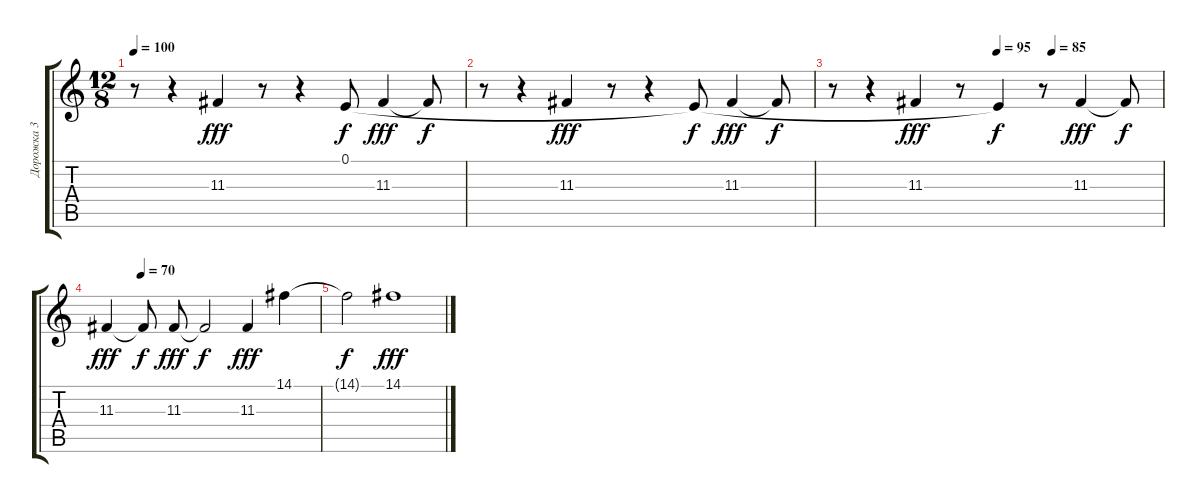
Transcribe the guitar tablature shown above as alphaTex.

\track ("Дорожка 3" "Дорожка 3") {instrument tremolostrings}
\staff {score tabs}
\tuning (E4 B3 G3 D3 A2 E2) {hide}
\ts (12 8)
\tempo 100
\clef g2
\ks c
r.8{dy f} r.4 11.3.4{dy fff} r.8 r.4 0.1{t}.8{dy f} 11.3.4{dy fff} 11.3{t}.8{dy f} |
r.8 r.4 11.3.4{dy fff} r.8 r.4 0.1{t}.8{dy f} 11.3.4{dy fff} 11.3{t}.8{dy f} |
\tempo (95 0.5)
\tempo (85 0.6666666666666666)
r.8 r.4 11.3.4{dy fff} r.8 0.1{t}.4{dy f} r.8 11.3.4{dy fff} 11.3{t}.8{dy f} |
\tempo (70 0.16666666666666666)
11.3.4{dy fff} 11.3{t}.8{dy f} 11.3.8{dy fff} 11.3{t}.2{dy f} 11.3.4{dy fff} 14.1.4 |
14.1{t}.2{dy f} 14.1.1{dy fff}
